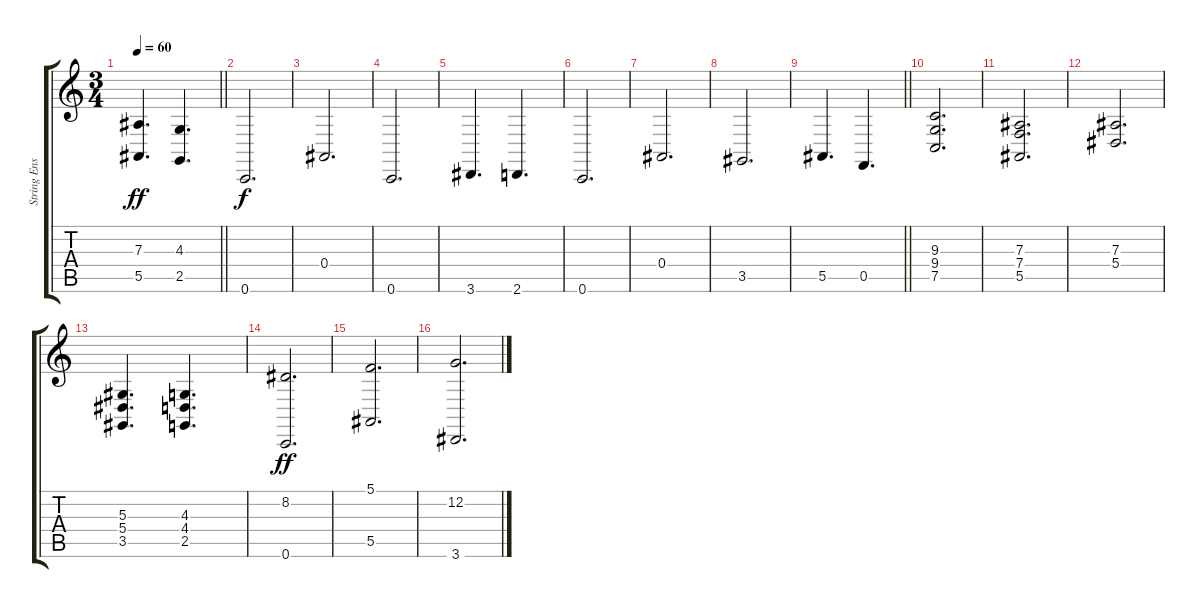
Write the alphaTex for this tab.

\track ("String Ensemble" "String Ens") {instrument stringensemble1}
\staff {score tabs}
\tuning (C4 G3 Eb3 Bb2 F2 C2) {hide}
\ts (3 4)
\tempo 60
\clef g2
\barLineRight lightlight
\ks c
(7.3 5.5).4{d dy ff} (4.3 2.5).4{d} |
0.6.2{d dy f} |
0.4.2{d} |
0.6.2{d} |
3.6.4{d} 2.6.4{d} |
0.6.2{d} |
0.4.2{d} |
3.5.2{d} |
\barLineRight lightlight
5.5.4{d} 0.5.4{d} |
(9.3 9.4 7.5).2{d} |
(7.3 7.4 5.5).2{d} |
(7.3 5.4).2{d} |
(5.3 5.4 3.5).4{d} (4.3 4.4 2.5).4{d} |
(8.2 0.6).2{d dy ff} |
(5.1 5.5).2{d} |
(12.2 3.6).2{d}
